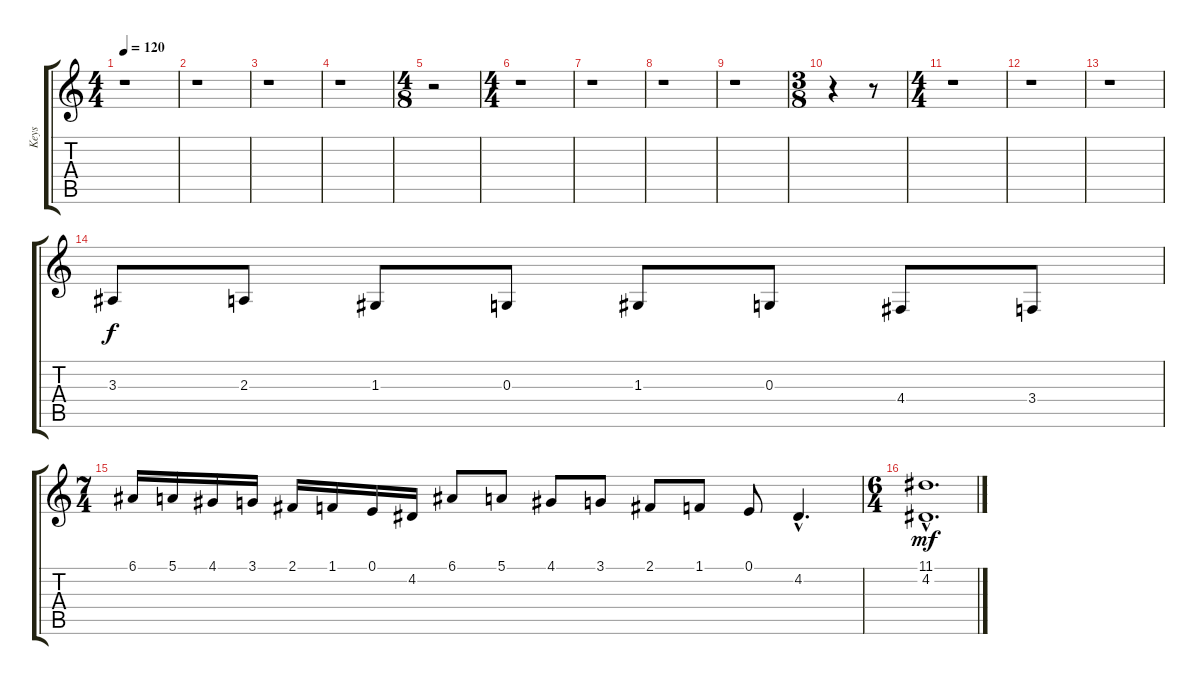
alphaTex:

\track ("Keys" "Keys") {instrument stringensemble1}
\staff {score tabs}
\tuning (E4 B3 G3 D3 A2 E2) {hide}
\ts (4 4)
\tempo 120
\clef g2
\ks c
r.1{dy f} |
r.1 |
r.1 |
r.1 |
\ts (4 8)
r.2 |
\ts (4 4)
r.1 |
r.1 |
r.1 |
r.1 |
\ts (3 8)
r.4 r.8 |
\ts (4 4)
r.1 |
r.1 |
r.1 |
3.3.8 2.3.8 1.3.8 0.3.8 1.3.8 0.3.8 4.4.8 3.4.8 |
\ts (7 4)
6.1.16 5.1.16 4.1.16 3.1.16 2.1.16 1.1.16 0.1.16 4.2.16 6.1.8 5.1.8 4.1.8 3.1.8 2.1.8 1.1.8 0.1.8 4.2{hac}.4{d} |
\ts (6 4)
(11.1{hac} 4.2{hac}).1{d dy mf}
